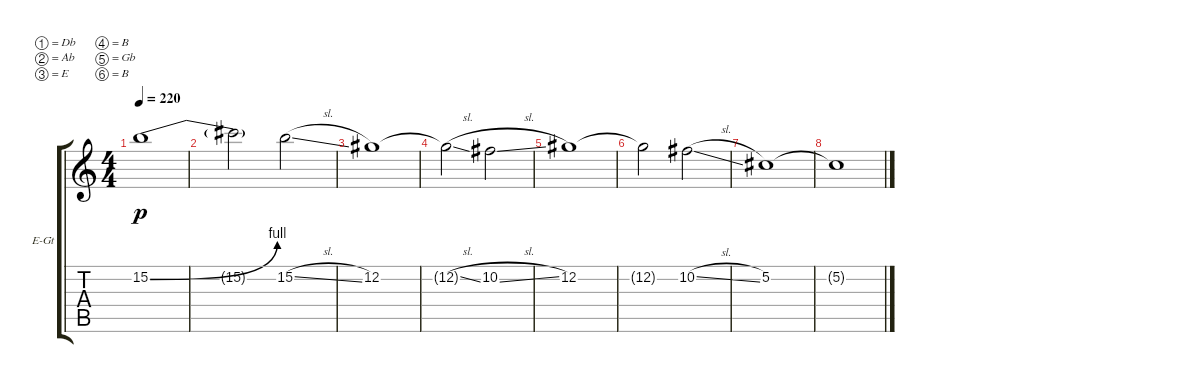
\bracketExtendMode groupsimilarinstruments
\firstSystemTrackNameOrientation horizontal
\otherSystemsTrackNameOrientation horizontal
\track ("Lead Guitar 2" "E-Gt") {instrument overdrivenguitar}
\staff {score tabs}
\tuning (Db4 Ab3 E3 B2 Gb2 B1)
\ts (4 4)
\tempo 220
\clef g2
\ks c
15.2{be (bend 0 0 14.399999999999999 4)}.1{dy p} |
15.2{t}.2 15.2{sl}.2 |
12.2.1 |
12.2{sl t}.2 10.2{sl}.2 |
12.2.1 |
12.2{t}.2 10.2{sl}.2 |
5.2.1 |
5.2{t}.1
